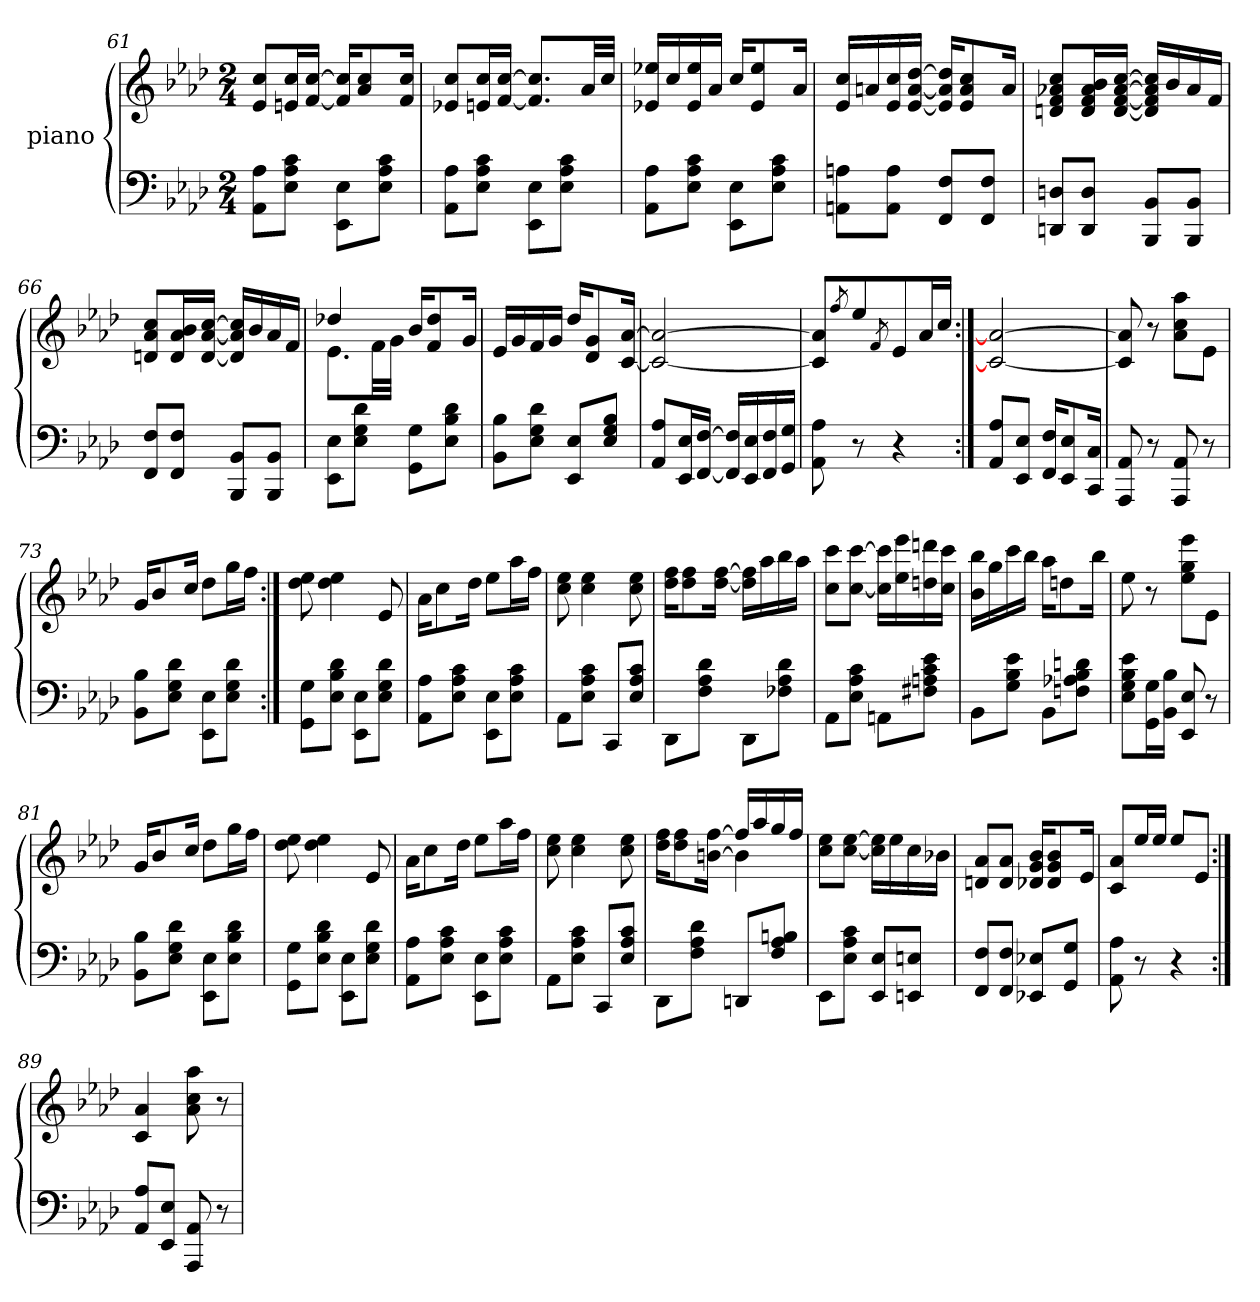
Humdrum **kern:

**kern	**kern
*part2	*part1
*staff2	*staff1
*	*I"piano
*clefF4	*clefG2
*k[b-e-a-d-]	*k[b-e-a-d-]
*A-:	*A-:
*M2/4	*M2/4
=61	=61
8A- 8AA-L	8cc 8e-L
8c 8A- 8E-J	16cc 16en
.	[16cc [16fJ
8E- 8EE-L	16cc] 16f]L
.	8cc 8a-
8c 8A- 8E-J	.
.	16cc 16fJ
=62	=62
8A- 8AA-L	8cc 8e-XL
8c 8A- 8E-J	16cc 16en
.	[16cc [16fJ
8E- 8EE-L	8.cc] 8.f]L
8c 8A- 8E-J	.
.	32a-
.	32ccJ
=63	=63
8A- 8AA-L	16ee-X 16e-XL
.	16cc
8c 8A- 8E-J	16ee- 16e-
.	16a-J
8E- 8EE-L	16ccL
.	8ee- 8e-
8c 8A- 8E-J	.
.	16a-J
=64	=64
8An 8AAnL	16cc 16e-L
.	16an
8A 8AAJ	16cc 16e-
.	[16dd- [16a [16e-J
8F 8FFL	16dd-] 16a] 16e-]L
.	8cc 8a 8e-
8F 8FFJ	.
.	16aJ
=65	=65
8Dn 8DDnL	8cc 8a-X 8f 8dnL
8D 8DDJ	16b- 16a- 16f 16d
.	[16cc [16a- [16f [16dJ
8BB- 8BBB-L	16cc] 16a-] 16f] 16d]L
.	16b-
8BB- 8BBB-J	16a-
.	16fJ
=66	=66
8F 8FFL	8cc 8a- 8dnL
8F 8FFJ	16b- 16a- 16d
.	[16cc [16a- [16dJ
8BB- 8BBB-L	16cc] 16a-] 16d]L
.	16b-
8BB- 8BBB-J	16a-
.	16fJ
=67	=67
*	*^
8E- 8EE-L	4dd-X	8.e-L
8d- 8G 8E-J	.	.
.	.	32f
.	.	32gJ
8G 8GGL	16b-L	4ryy
.	8dd- 8f	.
8d- 8B- 8E-J	.	.
.	16gJ	.
*	*v	*v
=68	=68
8B- 8BB-L	16e-L
.	16g
8d- 8G 8E-J	16f
.	16gJ
8E- 8EE-L	16dd-L
.	8g 8d-
8B- 8G 8E-J	.
.	[16a- [16cJ
=69	=69
8A- 8AA-L	2a-_ 2c_
16E- 16EE-	.
[16F [16FFJ	.
16F] 16FF]L	.
16E- 16EE-	.
16F 16FF	.
16G 16GGJ	.
=70	=70
8A- 8AA-	8a-] 8c]
.	8qff
8r	8ee-
.	8qfL
4r	8e-
.	16a-
.	16ccJ
=71:|!	=71:|!
8A- 8AA-L	2a-_ 2c_
8E- 8EE-J	.
16F 16FFL	.
8E- 8EE-	.
16C 16CCJ	.
=72	=72
8AA- 8AAA-	8a-] 8c]
8r	8r
8AA- 8AAA-	8aa- 8cc 8a-L
8r	8e-J
=73	=73
8B- 8BB-L	16gL
.	8b-
8d- 8G 8E-J	.
.	16ccJ
8E- 8EE-L	8dd-L
8d- 8G 8E-J	16gg
.	16ffJ
=74:|!	=74:|!
8G 8GGL	8ee- 8dd-
8d- 8B- 8E-J	4ee- 4dd-
8E- 8EE-L	.
8d- 8G 8E-J	8e-
=75	=75
8A- 8AA-L	16a-L
.	8cc
8c 8A- 8E-J	.
.	16dd-J
8E- 8EE-L	8ee-L
8c 8A- 8E-J	16aa-
.	16ffJ
=76	=76
8AA-L	8ee- 8cc
8c 8A- 8E-J	4ee- 4cc
8CCL	.
8c 8A- 8E-J	8ee- 8cc
=77	=77
8DD-L	16ff 16dd-L
.	8ff 8dd-
8d- 8A- 8FJ	.
.	[16ff [16dd-J
8DD-L	16ff] 16dd-]L
.	16aa-
8d- 8A- 8F-XJ	16bb-
.	16aa-J
=78	=78
8AA-L	8ccc 8ccL
8c 8A- 8E-J	[8ccc [8ccJ
8AAnL	16ccc] 16cc]L
.	16eee- 16ee-
8e- 8c 8An 8F#XJ	16dddn 16ddn
.	16ccc 16ccJ
=79	=79
8BB-L	16bb- 16b-L
.	16gg
8e- 8B- 8GJ	16ccc
.	16bb-J
8BB-L	16aa-L
.	8ddn
8dn 8B- 8A-X 8FnJ	.
.	16bb-J
=80	=80
8e- 8B- 8G 8E-L	8ee-
16G 16GG	8r
16B- 16BB-J	.
8E- 8EE-	8eee- 8gg 8ee-L
8r	8e-J
=81	=81
8B- 8BB-L	16gL
.	8b-
8d- 8G 8E-J	.
.	16ccJ
8E- 8EE-L	8dd-L
8d- 8B- 8E-J	16gg
.	16ffJ
=82	=82
8G 8GGL	8ee- 8dd-
8d- 8B- 8E-J	4ee- 4dd-
8E- 8EE-L	.
8d- 8G 8E-J	8e-
=83	=83
8A- 8AA-L	16a-L
.	8cc
8c 8A- 8E-J	.
.	16dd-J
8E- 8EE-L	8ee-L
8c 8A- 8E-J	16aa-
.	16ffJ
=84	=84
8AA-L	8ee- 8cc
8c 8A- 8E-J	4ee- 4cc
8CCL	.
8c 8A- 8E-J	8ee- 8cc
=85	=85
*	*^
8DD-L	16ff 16dd-L	4ryy
.	8ff 8dd-	.
8d- 8A- 8FJ	.	.
.	[16ff [16bnJ	.
8DDnL	16ffLL]	4b]
.	16aa-	.
8Bn 8A- 8FJ	16gg	.
.	16ffJJ	.
*	*v	*v
=86	=86
8EE-L	8ee- 8ccL
8c 8A- 8E-J	[8ee- [8ccJ
8E- 8EE-L	16ee-] 16cc]L
.	16ee-
8En 8EEnJ	16cc
.	16b-XJ
=87	=87
8F 8FFL	8a- 8dnL
8F 8FFJ	8a- 8dJ
8E-X 8EE-XL	16b- 16g 16d-XL
.	8b- 8g 8d-
8G 8GGJ	.
.	16e-J
=88	=88
8A- 8AA-	8a- 8cL
8r	16ee-
.	16ee-J
4r	8ee-L
.	8e-J
=89:|!	=89:|!
8A- 8AA-L	4a- 4c
8E- 8EE-J	.
8AA- 8AAA-	8aa- 8cc 8a-
8r	8r
=	=
*-	*-
